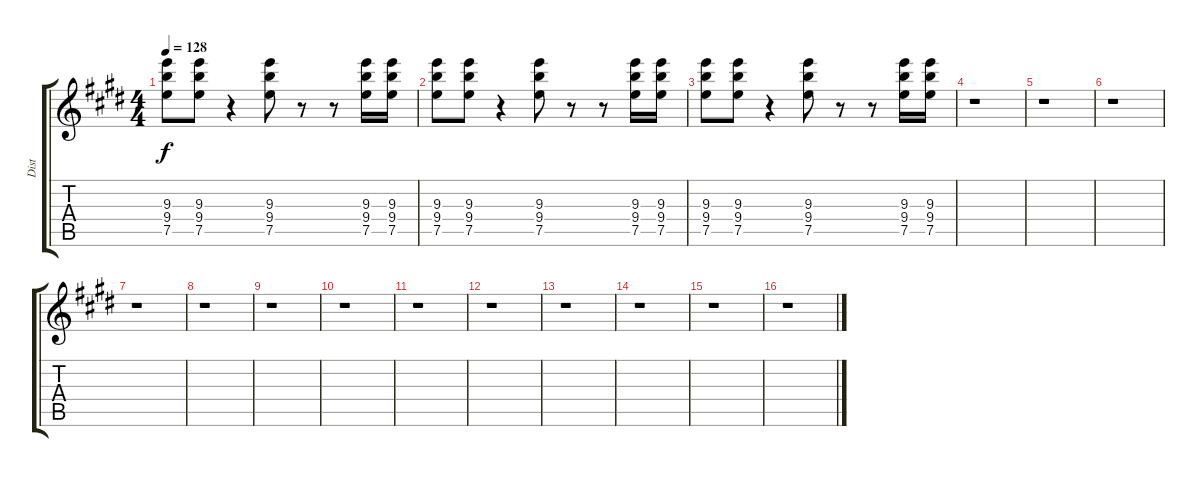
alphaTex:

\track ("Dist" "Dist") {instrument distortionguitar}
\staff {score tabs}
\tuning (E4 B3 G4 D4 A3 E3) {hide}
\ts (4 4)
\tempo 128
\clef g2
\ks c#minor
(9.3 9.4 7.5).8{dy f} (9.3 9.4 7.5).8 r.4 (9.3 9.4 7.5).8 r.8 r.8 (9.3 9.4 7.5).16 (9.3 9.4 7.5).16 |
(9.3 9.4 7.5).8 (9.3 9.4 7.5).8 r.4 (9.3 9.4 7.5).8 r.8 r.8 (9.3 9.4 7.5).16 (9.3 9.4 7.5).16 |
(9.3 9.4 7.5).8 (9.3 9.4 7.5).8 r.4 (9.3 9.4 7.5).8 r.8 r.8 (9.3 9.4 7.5).16 (9.3 9.4 7.5).16 |
\ks e
r.1 |
\ks c#minor
r.1 |
r.1 |
\ks e
r.1 |
\ks c#minor
r.1 |
r.1 |
\ks e
r.1 |
\ks c#minor
r.1 |
r.1 |
\ks e
r.1 |
\ks c#minor
r.1 |
r.1 |
\ks e
r.1
